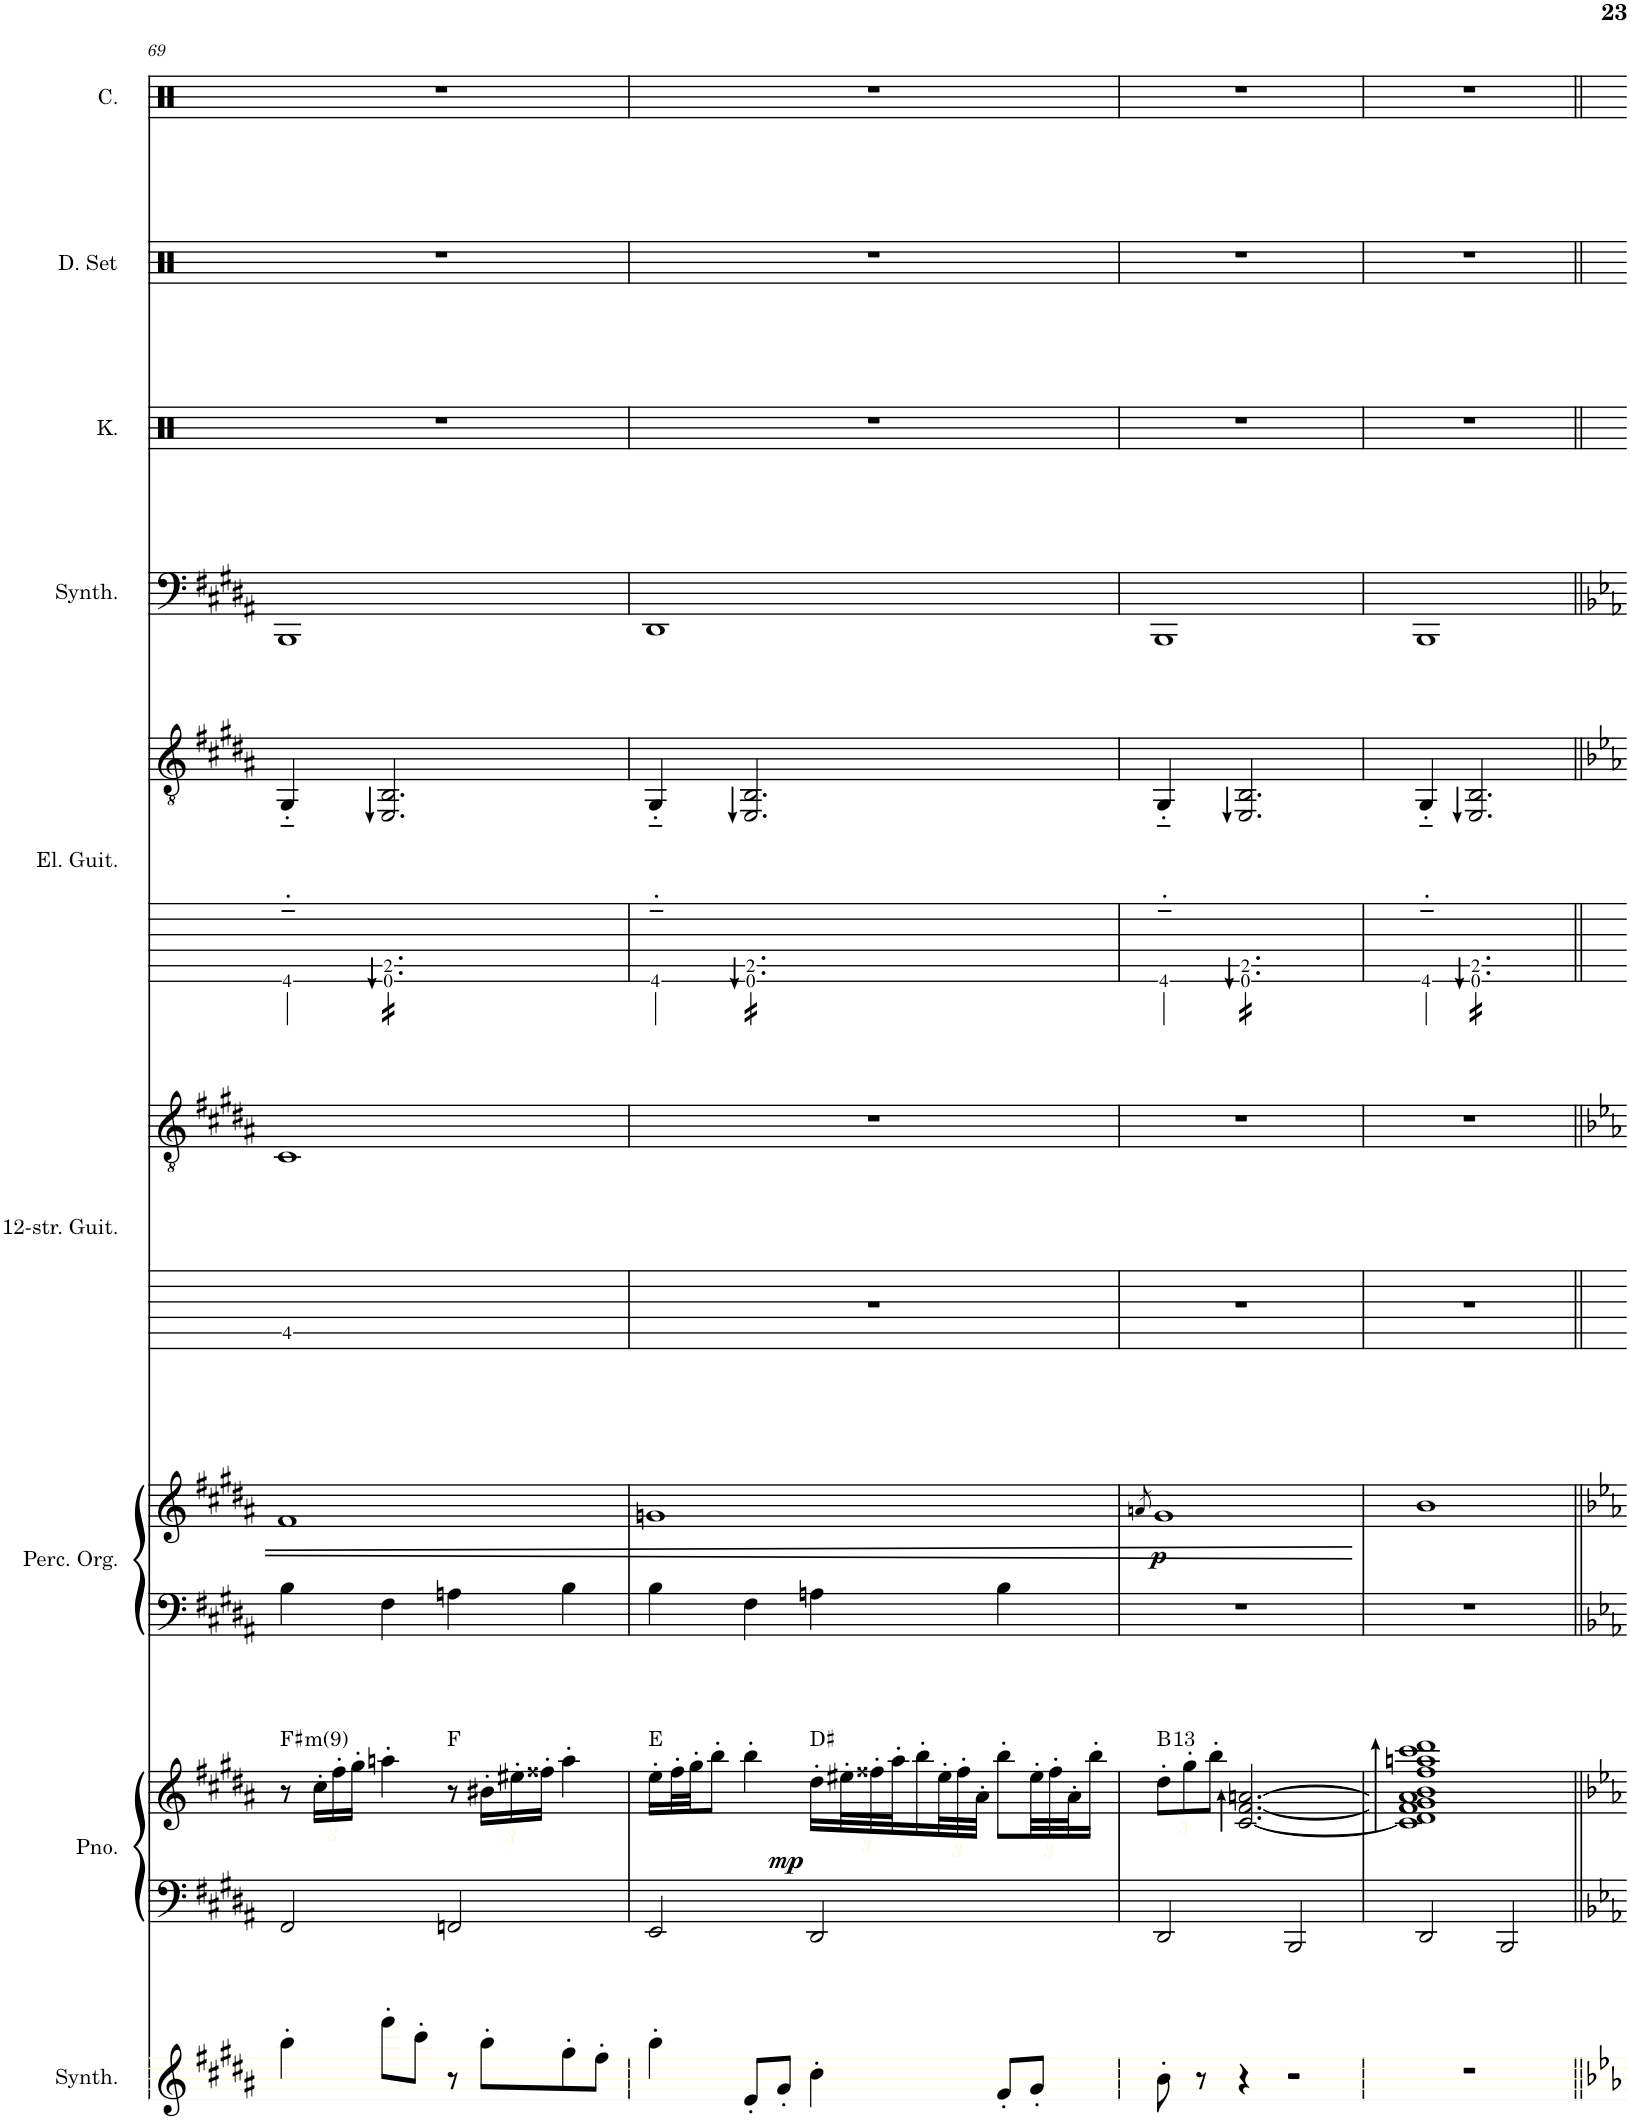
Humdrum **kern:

**kern	**kern	**kern	**dynam	**harte	**kern	**kern	**dynam	**kern	**kern	**kern	**kern	**kern	**kern	**kern	**kern
*part9	*part8	*part8	*part8	*part8	*part7	*part7	*part7	*part6	*part6	*part5	*part5	*part4	*part3	*part2	*part1
*staff13	*staff12	*staff11	*staff11/12	*	*staff10	*staff9	*staff9/10	*staff8	*staff7	*staff6	*staff5	*staff4	*staff3	*staff2	*staff1
*I"Saw Synthesizer	*I"Upright Piano	*	*	*	*I"Percussive Organ	*	*	*I"12-string Guitar	*	*I"Electric Guitar	*	*I"Bass Synthesizer	*I"Kicks	*I"Drumset	*I"Cymbals
*I'Synth.	*I'Pno.	*	*	*	*I'Perc. Org.	*	*	*I'12-str. Guit.	*	*I'El. Guit.	*	*I'Synth.	*I'K.	*I'D. Set	*I'C.
!!LO:PB:g=z
*clefG2	*clefF4	*clefG2	*	*	*clefF4	*clefG2	*	*	*clefGv2	*	*clefGv2	*clefF4	*clefX	*clefX	*clefX
*k[f#c#g#d#a#]	*k[f#c#g#d#a#]	*k[f#c#g#d#a#]	*	*	*k[f#c#g#d#a#]	*k[f#c#g#d#a#]	*	*k[f#c#g#d#a#]	*k[f#c#g#d#a#]	*k[f#c#g#d#a#]	*k[f#c#g#d#a#]	*k[f#c#g#d#a#]	*k[]	*k[]	*k[]
*M4/4	*M4/4	*M4/4	*	*	*M4/4	*M4/4	*	*M4/4	*M4/4	*M4/4	*M4/4	*M4/4	*M4/4	*M4/4	*M4/4
=69	=69	=69	=69	=69	=69	=69	=69	=69	=69	=69	=69	=69	=69	=69	=69
!	!	!	!	!LO:H:kt=m	!	!	!	!	!	!	!	!	!	!	!
4bb'\	2FF#/	8r	.	F#:min(9)	4B\	1f#	.	1C#	1C#	4GG#~'\	4GG#'~/	1BBB	1r	1r	1r
*	*	*Xbrackettup	*	*	*	*	*	*	*	*	*	*	*	*	*
.	.	24cc#'\LL	.	.	.	.	.	.	.	.	.	.	.	.	.
.	.	24ff#'\	.	.	.	.	.	.	.	.	.	.	.	.	.
.	.	24gg#'\JJ	.	.	.	.	.	.	.	.	.	.	.	.	.
8fff#'\L	.	4aan'\	.	.	4F#\	.	.	.	.	2.EE\ 2.BB\	2.EE/ 2.BB/	.	.	.	.
8ccc#'\J	.	.	.	.	.	.	.	.	.	.	.	.	.	.	.
8r	2FFn/	8r	.	F:maj	4An\	.	.	.	.	.	.	.	.	.	.
8bb'\L	.	24b#X'\LL	.	.	.	.	.	.	.	.	.	.	.	.	.
.	.	24ee#X'\	.	.	.	.	.	.	.	.	.	.	.	.	.
.	.	24ff##X'\JJ	.	.	.	.	.	.	.	.	.	.	.	.	.
8gg#'\	.	4aa'\	.	.	4B\	.	.	.	.	.	.	.	.	.	.
8ff#'\J	.	.	.	.	.	.	.	.	.	.	.	.	.	.	.
=70	=70	=70	=70	=70	=70	=70	=70	=70	=70	=70	=70	=70	=70	=70	=70
4bb'\	2EE/	16ee'\LL	.	E:maj	4B\	1gn	.	1r	1r	4GG#~'\	4GG#'~/	1DD#	1r	1r	1r
.	.	32ff#'\L	.	.	.	.	.	.	.	.	.	.	.	.	.
.	.	32gg#'\JJ	.	.	.	.	.	.	.	.	.	.	.	.	.
.	.	8bb'\J	.	.	.	.	.	.	.	.	.	.	.	.	.
8e'/L	.	4bb'\	.	.	4F#\	.	.	.	.	2.EE\ 2.BB\	2.EE/ 2.BB/	.	.	.	.
8g#'/J	.	.	.	.	.	.	.	.	.	.	.	.	.	.	.
4cc#'\	2DD#/	16dd#'\LL	.	D#:maj	4An\	.	.	.	.	.	.	.	.	.	.
.	.	48ee#X'\L	.	.	.	.	.	.	.	.	.	.	.	.	.
.	.	48ff##X'\	.	.	.	.	.	.	.	.	.	.	.	.	.
.	.	48aa#'\J	.	.	.	.	.	.	.	.	.	.	.	.	.
.	.	16bb'\	.	.	.	.	.	.	.	.	.	.	.	.	.
.	.	48ee#'\L	.	.	.	.	.	.	.	.	.	.	.	.	.
.	.	48ff##'\	.	.	.	.	.	.	.	.	.	.	.	.	.
.	.	48a#'\JJJ	.	.	.	.	.	.	.	.	.	.	.	.	.
8f#'/L	.	8bb'\L	.	.	4B\	.	.	.	.	.	.	.	.	.	.
8g#'/J	.	48ee#'\LL	.	.	.	.	.	.	.	.	.	.	.	.	.
.	.	48ff##'\	.	.	.	.	.	.	.	.	.	.	.	.	.
.	.	48a#'\J	.	.	.	.	.	.	.	.	.	.	.	.	.
.	.	16bb'\JJ	.	.	.	.	.	.	.	.	.	.	.	.	.
=71	=71	=71	=71	=71	=71	=71	=71	=71	=71	=71	=71	=71	=71	=71	=71
.	.	.	.	.	.	8qan/	.	.	.	.	.	.	.	.	.
!	!	!	!LO:DY:a=2	!LO:H:kt=13	!	!	!LO:DY:b	!	!	!	!	!	!	!	!
8b'\	2DD#/	12dd#'\L	mp	B:9(11,13)	1r	1g#	p	1r	1r	4GG#~'\	4GG#'~/	1BBB	1r	1r	1r
.	.	12gg#'\	.	.	.	.	.	.	.	.	.	.	.	.	.
8r	.	.	.	.	.	.	.	.	.	.	.	.	.	.	.
.	.	12bb'\J	.	.	.	.	.	.	.	.	.	.	.	.	.
4r	.	[2.c#/ [2.f#/ [2.an/	.	.	.	.	.	.	.	2.EE\ 2.BB\	2.EE/ 2.BB/	.	.	.	.
2r	2BBB/	.	.	.	.	.	.	.	.	.	.	.	.	.	.
=72	=72	=72	=72	=72	=72	=72	=72	=72	=72	=72	=72	=72	=72	=72	=72
1r	2DD#/	1c#] 1d# 1f#] 1g# 1a] 1b 1ff# 1aan 1ccc# 1ddd#	.	.	1r	1b	.	1r	1r	4GG#~'\	4GG#'~/	1BBB	1r	1r	1r
.	.	.	.	.	.	.	.	.	.	2.EE\ 2.BB\	2.EE/ 2.BB/	.	.	.	.
.	2BBB/	.	.	.	.	.	.	.	.	.	.	.	.	.	.
=||	=||	=||	=||	=||	=||	=||	=||	=||	=||	=||	=||	=||	=||	=||	=||
*-	*-	*-	*-	*-	*-	*-	*-	*-	*-	*-	*-	*-	*-	*-	*-
